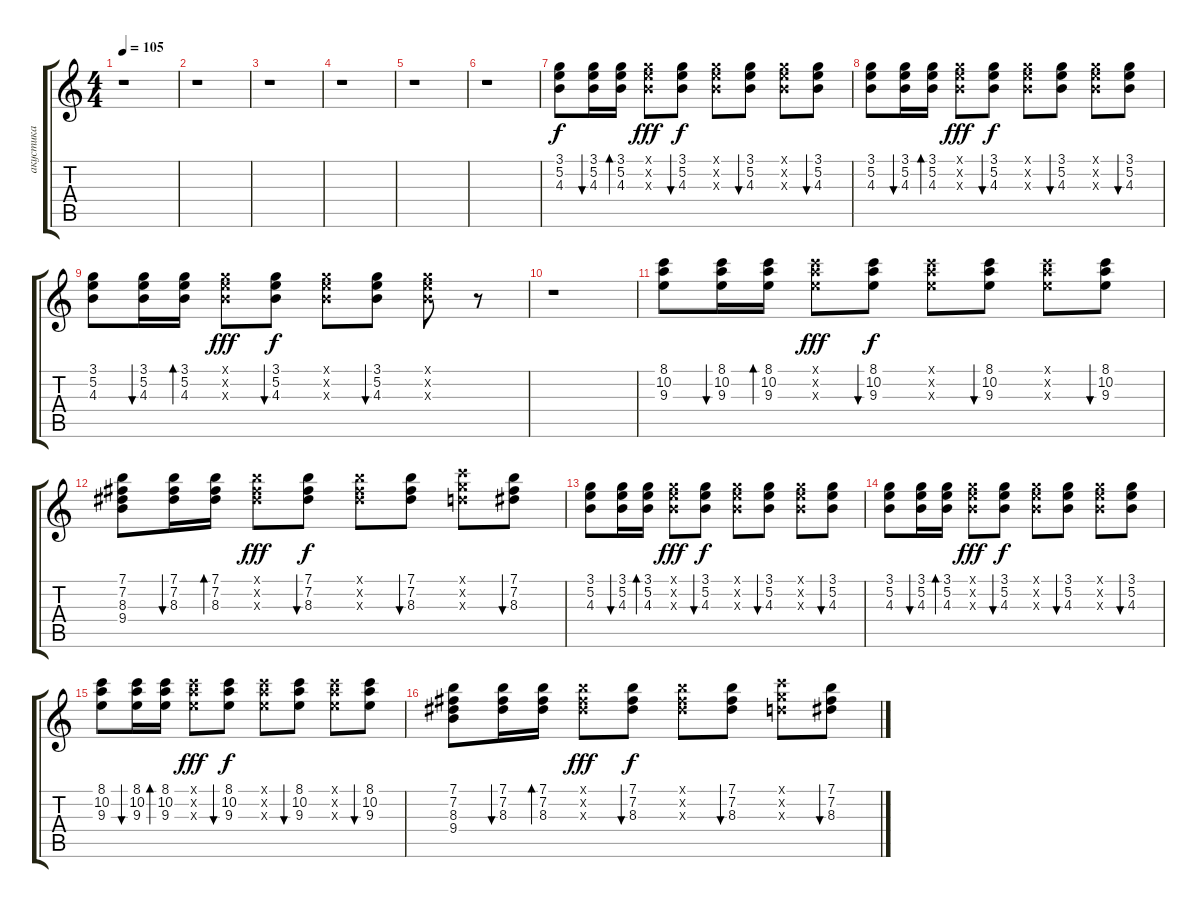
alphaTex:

\track ("акустика" "акустика") {instrument distortionguitar}
\staff {score tabs}
\tuning (E4 B3 G3 D3 A2 E2) {hide}
\ts (4 4)
\tempo 105
\clef g2
\ks c
r.1{dy f} |
r.1 |
r.1 |
r.1 |
r.1 |
r.1 |
(3.1 5.2 4.3).8 (3.1 5.2 4.3).16{bu 240} (3.1 5.2 4.3).16{bd 240} (3.1{x} 5.2{x} 4.3{x}).8{dy fff} (3.1 5.2 4.3).8{bu 240 dy f} (3.1{x} 5.2{x} 4.3{x}).8 (3.1 5.2 4.3).8{bu 240} (3.1{x} 5.2{x} 4.3{x}).8 (3.1 5.2 4.3).8{bu 240} |
(3.1 5.2 4.3).8 (3.1 5.2 4.3).16{bu 240} (3.1 5.2 4.3).16{bd 240} (3.1{x} 5.2{x} 4.3{x}).8{dy fff} (3.1 5.2 4.3).8{bu 240 dy f} (3.1{x} 5.2{x} 4.3{x}).8 (3.1 5.2 4.3).8{bu 240} (3.1{x} 5.2{x} 4.3{x}).8 (3.1 5.2 4.3).8{bu 240} |
(3.1 5.2 4.3).8 (3.1 5.2 4.3).16{bu 240} (3.1 5.2 4.3).16{bd 240} (3.1{x} 5.2{x} 4.3{x}).8{dy fff} (3.1 5.2 4.3).8{bu 240 dy f} (3.1{x} 5.2{x} 4.3{x}).8 (3.1 5.2 4.3).8{bu 240} (3.1{x} 5.2{x} 4.3{x}).8 r.8 |
r.1 |
(8.1 10.2 9.3).8 (8.1 10.2 9.3).16{bu 240} (8.1 10.2 9.3).16{bd 240} (8.1{x} 10.2{x} 9.3{x}).8{dy fff} (8.1 10.2 9.3).8{bu 240 dy f} (8.1{x} 10.2{x} 9.3{x}).8 (8.1 10.2 9.3).8{bu 240} (8.1{x} 10.2{x} 9.3{x}).8 (8.1 10.2 9.3).8{bu 240} |
(7.1 7.2 8.3 9.4).8 (7.1 7.2 8.3).16{bu 240} (7.1 7.2 8.3).16{bd 240} (7.1{x} 7.2{x} 8.3{x}).8{dy fff} (7.1 7.2 8.3).8{bu 240 dy f} (7.1{x} 7.2{x} 8.3{x}).8 (7.1 7.2 8.3).8{bu 240} (8.1{x} 8.2{x} 7.3{x}).8 (7.1 7.2 8.3).8{bu 240} |
(3.1 5.2 4.3).8 (3.1 5.2 4.3).16{bu 240} (3.1 5.2 4.3).16{bd 240} (3.1{x} 5.2{x} 4.3{x}).8{dy fff} (3.1 5.2 4.3).8{bu 240 dy f} (3.1{x} 5.2{x} 4.3{x}).8 (3.1 5.2 4.3).8{bu 240} (3.1{x} 5.2{x} 4.3{x}).8 (3.1 5.2 4.3).8{bu 240} |
(3.1 5.2 4.3).8 (3.1 5.2 4.3).16{bu 240} (3.1 5.2 4.3).16{bd 240} (3.1{x} 5.2{x} 4.3{x}).8{dy fff} (3.1 5.2 4.3).8{bu 240 dy f} (3.1{x} 5.2{x} 4.3{x}).8 (3.1 5.2 4.3).8{bu 240} (3.1{x} 5.2{x} 4.3{x}).8 (3.1 5.2 4.3).8{bu 240} |
(8.1 10.2 9.3).8 (8.1 10.2 9.3).16{bu 240} (8.1 10.2 9.3).16{bd 240} (8.1{x} 10.2{x} 9.3{x}).8{dy fff} (8.1 10.2 9.3).8{bu 240 dy f} (8.1{x} 10.2{x} 9.3{x}).8 (8.1 10.2 9.3).8{bu 240} (8.1{x} 10.2{x} 9.3{x}).8 (8.1 10.2 9.3).8{bu 240} |
(7.1 7.2 8.3 9.4).8 (7.1 7.2 8.3).16{bu 240} (7.1 7.2 8.3).16{bd 240} (7.1{x} 7.2{x} 8.3{x}).8{dy fff} (7.1 7.2 8.3).8{bu 240 dy f} (7.1{x} 7.2{x} 8.3{x}).8 (7.1 7.2 8.3).8{bu 240} (8.1{x} 8.2{x} 7.3{x}).8 (7.1 7.2 8.3).8{bu 240}
